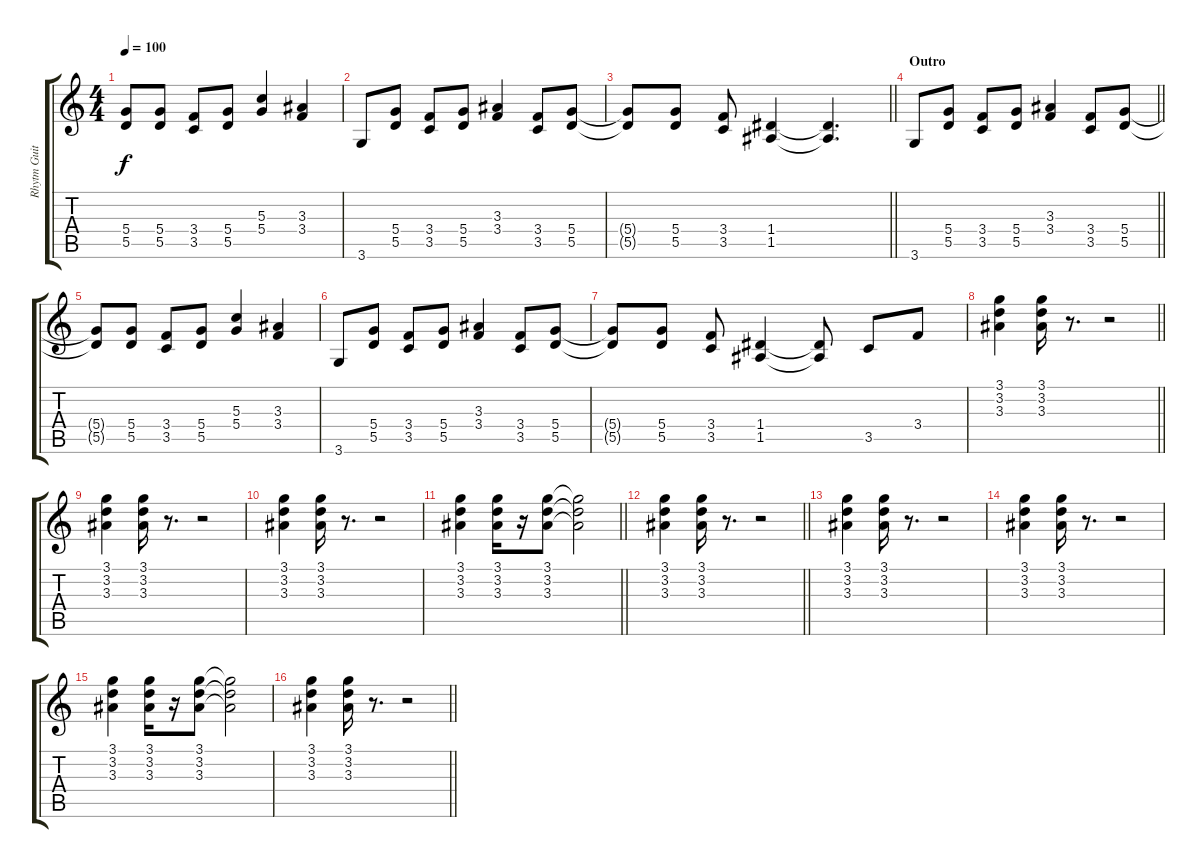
\track ("Rhytm Guitar" "Rhytm Guit") {instrument distortionguitar}
\staff {score tabs}
\tuning (E4 B3 G3 D3 A2 E2) {hide}
\ts (4 4)
\tempo 100
\clef g2
\ks c
(5.4{t} 5.5{t}).8{dy f} (5.4 5.5).8 (3.4 3.5).8 (5.4 5.5).8 (5.3 5.4).4 (3.3 3.4).4 |
3.6.8 (5.4 5.5).8 (3.4 3.5).8 (5.4 5.5).8 (3.3 3.4).4 (3.4 3.5).8 (5.4 5.5).8 |
\barLineRight lightlight
(5.4{t} 5.5{t}).8 (5.4 5.5).8 (3.4 3.5).8 (1.4 1.5).4 (1.4{t} 1.5{t}).4{d} |
\section ("" "Outro")
\barLineRight lightlight
3.6.8 (5.4 5.5).8 (3.4 3.5).8 (5.4 5.5).8 (3.3 3.4).4 (3.4 3.5).8 (5.4 5.5).8 |
(5.4{t} 5.5{t}).8 (5.4 5.5).8 (3.4 3.5).8 (5.4 5.5).8 (5.3 5.4).4 (3.3 3.4).4 |
3.6.8 (5.4 5.5).8 (3.4 3.5).8 (5.4 5.5).8 (3.3 3.4).4 (3.4 3.5).8 (5.4 5.5).8 |
(5.4{t} 5.5{t}).8 (5.4 5.5).8 (3.4 3.5).8 (1.4 1.5).4 (1.4{t} 1.5{t}).8 3.5.8 3.4.8 |
\barLineRight lightlight
(3.1 3.2 3.3).4 (3.1 3.2 3.3).16 r.8{d} r.2 |
(3.1 3.2 3.3).4 (3.1 3.2 3.3).16 r.8{d} r.2 |
(3.1 3.2 3.3).4 (3.1 3.2 3.3).16 r.8{d} r.2 |
\barLineRight lightlight
(3.1 3.2 3.3).4 (3.1 3.2 3.3).16 r.16 (3.1 3.2 3.3).8 (3.1{t} 3.2{t} 3.3{t}).2 |
\barLineRight lightlight
(3.1 3.2 3.3).4 (3.1 3.2 3.3).16 r.8{d} r.2 |
(3.1 3.2 3.3).4 (3.1 3.2 3.3).16 r.8{d} r.2 |
(3.1 3.2 3.3).4 (3.1 3.2 3.3).16 r.8{d} r.2 |
(3.1 3.2 3.3).4 (3.1 3.2 3.3).16 r.16 (3.1 3.2 3.3).8 (3.1{t} 3.2{t} 3.3{t}).2 |
\barLineRight lightlight
(3.1 3.2 3.3).4 (3.1 3.2 3.3).16 r.8{d} r.2
